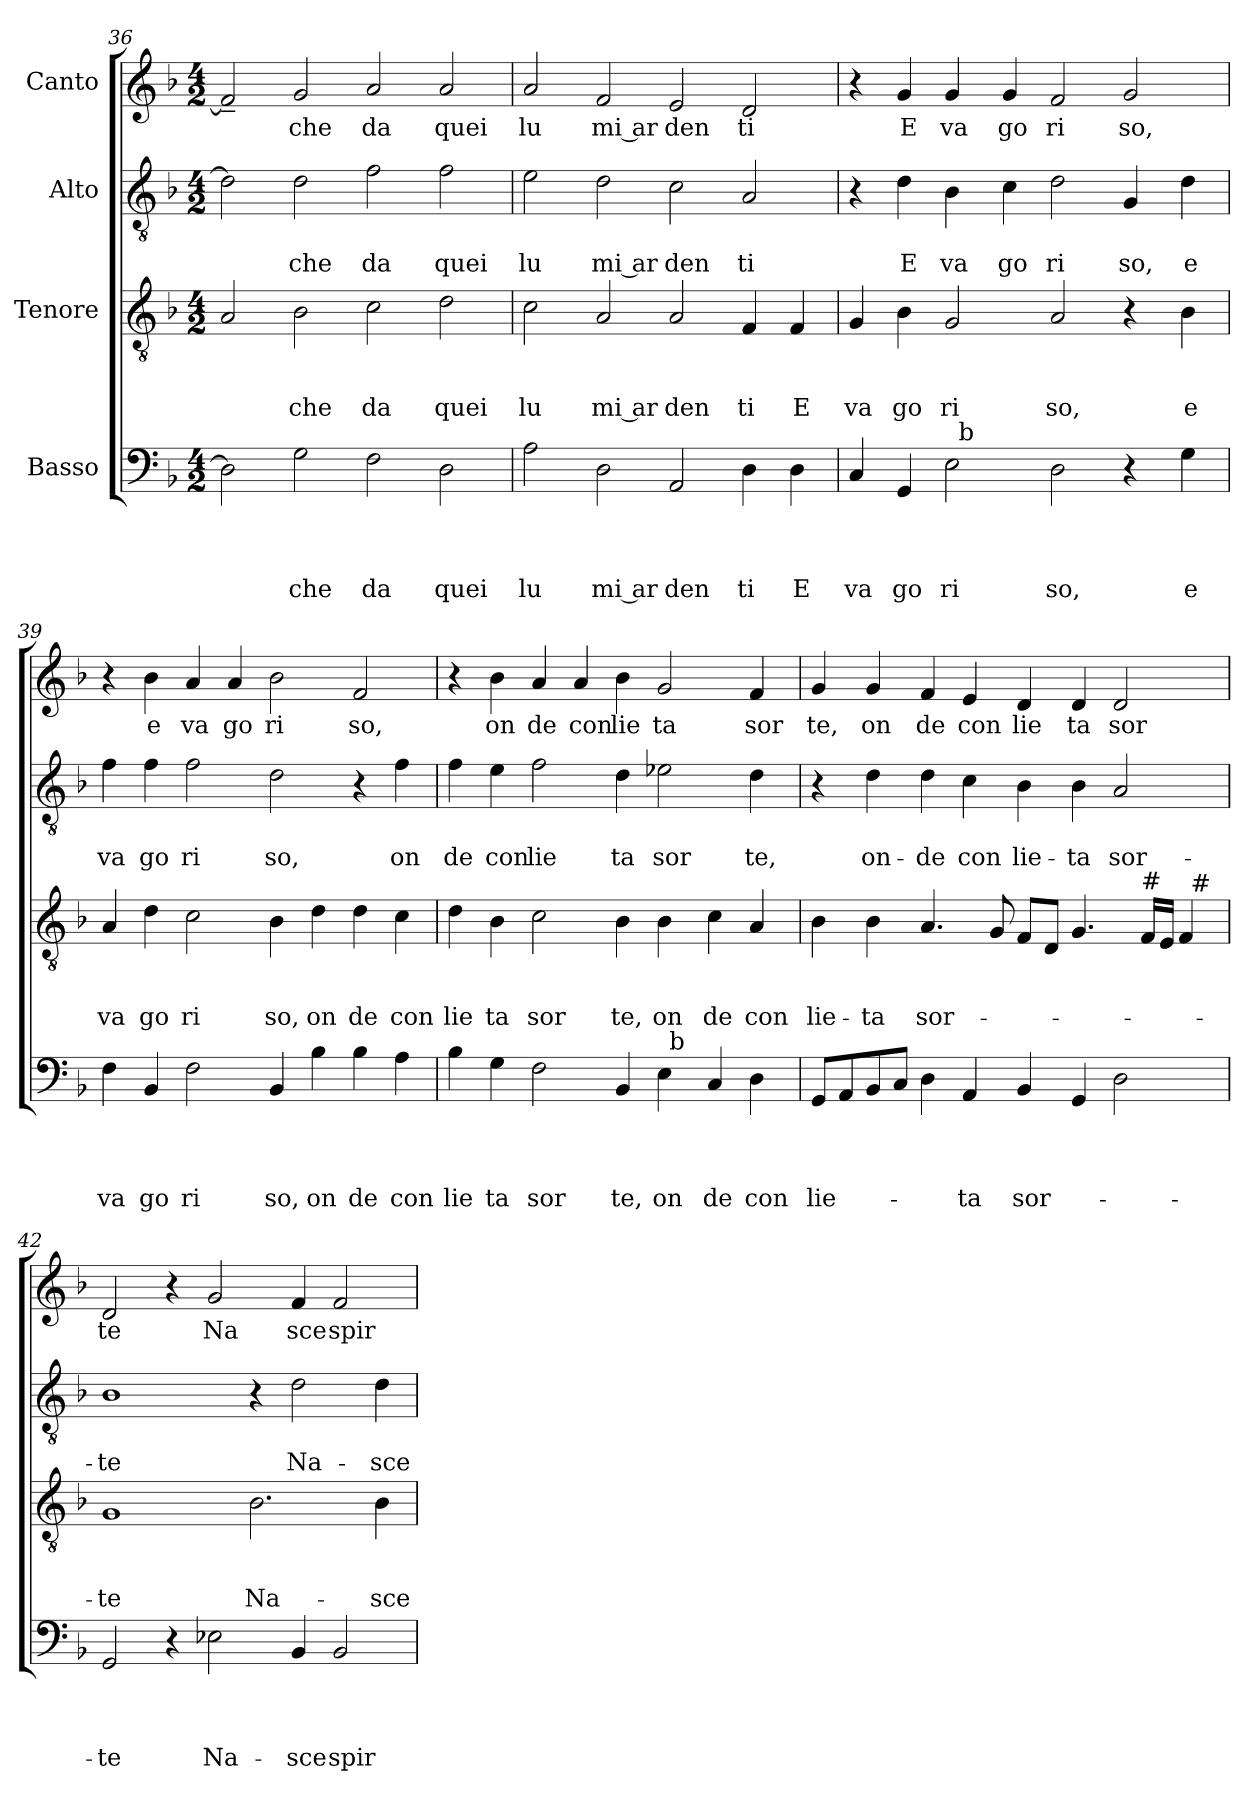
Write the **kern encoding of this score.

**kern	**text	**text	**text	**text	**kern	**text	**text	**text	**kern	**text	**text	**kern	**text
*part4	*part4	*part4	*part4	*part4	*part3	*part3	*part3	*part3	*part2	*part2	*part2	*part1	*part1
*staff4	*staff4	*staff4	*staff4	*staff4	*staff3	*staff3	*staff3	*staff3	*staff2	*staff2	*staff2	*staff1	*staff1
*I"Basso	*	*	*	*	*I"Tenore	*	*	*	*I"Alto	*	*	*I"Canto	*
!!LO:PB:g=z
*clefF4	*	*	*	*	*clefGv2	*	*	*	*clefGv2	*	*	*clefG2	*
*ITrd-3c-5	*	*	*	*	*	*	*	*	*ITrd-3c-5	*	*	*ITrd-3c-5	*
*k[b-e-]	*	*	*	*	*k[b-]	*	*	*	*k[b-e-]	*	*	*k[b-e-]	*
*B-:	*	*	*	*	*F:	*	*	*	*B-:	*	*	*B-:	*
*M4/2	*	*	*	*	*M4/2	*	*	*	*M4/2	*	*	*M4/2	*
=36	=36	=36	=36	=36	=36	=36	=36	=36	=36	=36	=36	=36	=36
2G\]	.	.	.	.	2A/	.	.	.	2g\]	.	.	2b~</]	.
!	!	!	!	!LO:LY:b	!	!	!	!LO:LY:b	!	!	!LO:LY:b	!	!LO:LY:b
2c\	.	.	.	che	2B-\	.	.	che	2g\	.	che	2cc/	che
!	!	!	!	!LO:LY:b	!	!	!	!LO:LY:b	!	!	!LO:LY:b	!	!LO:LY:b
2B-\	.	.	.	da	2c\	.	.	da	2b-\	.	da	2dd/	da
!	!	!	!	!LO:LY:b	!	!	!	!LO:LY:b	!	!	!LO:LY:b	!	!LO:LY:b
2G\	.	.	.	quei	2d\	.	.	quei	2b-\	.	quei	2dd/	quei
=37	=37	=37	=37	=37	=37	=37	=37	=37	=37	=37	=37	=37	=37
!	!	!	!	!LO:LY:b	!	!	!	!LO:LY:b	!	!	!LO:LY:b	!	!LO:LY:b
2d\	.	.	.	lu	2c\	.	.	lu	2a\	.	lu	2dd/	lu
!	!	!	!	!LO:LY:b:rj	!	!	!	!LO:LY:b:rj	!	!	!LO:LY:b:rj	!	!LO:LY:b:rj
2G\	.	.	.	mi ar	2A/	.	.	mi ar	2g\	.	mi ar	2b-/	mi ar
!	!	!	!	!LO:LY:b	!	!	!	!LO:LY:b	!	!	!LO:LY:b	!	!LO:LY:b
2D/	.	.	.	den	2A/	.	.	den	2f\	.	den	2a/	den
!	!	!	!	!LO:LY:b	!	!	!	!LO:LY:b	!	!	!LO:LY:b	!	!LO:LY:b
4G\	.	.	.	ti	4F/	.	.	ti	2d/	.	ti	2g/	ti
!	!	!	!	!LO:LY:b	!	!	!	!LO:LY:b	!	!	!	!	!
4G\	.	.	.	E	4F/	.	.	E	.	.	.	.	.
=38	=38	=38	=38	=38	=38	=38	=38	=38	=38	=38	=38	=38	=38
!	!	!	!	!LO:LY:b	!	!	!	!LO:LY:b	!	!	!	!	!
*^	*	*	*	*	*	*	*	*	*	*	*	*	*
4F/	2ryy	.	.	.	va	4G/	.	.	va	4r	.	.	4r	.
!	!	!	!	!	!LO:LY:b	!	!	!	!LO:LY:b	!	!	!LO:LY:b	!	!LO:LY:b
4C/	.	.	.	.	go	4B-\	.	.	go	4g\	.	E	4cc/	E
!	!	!	!	!	!LO:LY:b	!	!	!	!LO:LY:b	!	!	!LO:LY:b	!	!LO:LY:b
2A\	32ryy	.	.	.	ri	2G/	.	.	ri	4e-\	.	va	4cc/	va
!	!LO:TX:a:t=b	!	!	!	!	!	!	!	!	!	!	!	!	!
.	1ryy	.	.	.	.	.	.	.	.	.	.	.	.	.
!	!	!	!	!	!	!	!	!	!	!	!	!LO:LY:b	!	!LO:LY:b
.	.	.	.	.	.	.	.	.	.	4f\	.	go	4cc/	go
!	!	!	!	!	!LO:LY:b	!	!	!	!LO:LY:b	!	!	!LO:LY:b	!	!LO:LY:b
2G\	.	.	.	.	so,	2A/	.	.	so,	2g\	.	ri	2b-/	ri
!	!	!	!	!	!	!	!	!	!	!	!	!LO:LY:b	!	!LO:LY:b
4r	.	.	.	.	.	4r	.	.	.	4c/	.	so,	2cc/	so,
.	4...ryy	.	.	.	.	.	.	.	.	.	.	.	.	.
!	!	!	!	!	!LO:LY:b	!	!	!	!LO:LY:b	!	!	!LO:LY:b	!	!
4c\	.	.	.	.	e	4B-\	.	.	e	4g\	.	e	.	.
=39	=39	=39	=39	=39	=39	=39	=39	=39	=39	=39	=39	=39	=39	=39
!	!	!	!	!	!LO:LY:b	!	!	!	!LO:LY:b	!	!	!LO:LY:b	!	!
*v	*v	*	*	*	*	*	*	*	*	*	*	*	*	*
4B-\	.	.	.	va	4A/	.	.	va	4b-\	.	va	4r	.
!	!	!	!	!LO:LY:b	!	!	!	!LO:LY:b	!	!	!LO:LY:b	!	!LO:LY:b
4E-/	.	.	.	go	4d\	.	.	go	4b-\	.	go	4ee-\	e
!	!	!	!	!LO:LY:b	!	!	!	!LO:LY:b	!	!	!LO:LY:b	!	!LO:LY:b
2B-\	.	.	.	ri	2c\	.	.	ri	2b-\	.	ri	4dd/	va
!	!	!	!	!	!	!	!	!	!	!	!	!	!LO:LY:b
.	.	.	.	.	.	.	.	.	.	.	.	4dd/	go
!	!	!	!	!LO:LY:b	!	!	!	!LO:LY:b	!	!	!LO:LY:b	!	!LO:LY:b
4E-/	.	.	.	so,	4B-\	.	.	so,	2g\	.	so,	2ee-\	ri
!	!	!	!	!LO:LY:b	!	!	!	!LO:LY:b	!	!	!	!	!
4e-\	.	.	.	on	4d\	.	.	on	.	.	.	.	.
!	!	!	!	!LO:LY:b	!	!	!	!LO:LY:b	!	!	!	!	!LO:LY:b
4e-\	.	.	.	de	4d\	.	.	de	4r	.	.	2b-/	so,
!	!	!	!	!LO:LY:b	!	!	!	!LO:LY:b	!	!	!LO:LY:b	!	!
4d\	.	.	.	con	4c\	.	.	con	4b-\	.	on	.	.
=40	=40	=40	=40	=40	=40	=40	=40	=40	=40	=40	=40	=40	=40
!	!	!	!	!LO:LY:b	!	!	!	!LO:LY:b	!	!	!LO:LY:b	!	!
*^	*	*	*	*	*	*	*	*	*	*	*	*	*
4e-\	1ryy	.	.	.	lie	4d\	.	.	lie	4b-\	.	de	4r	.
!	!	!	!	!	!LO:LY:b	!	!	!	!LO:LY:b	!	!	!LO:LY:b	!	!LO:LY:b
4c\	.	.	.	.	ta	4B-\	.	.	ta	4a\	.	con	4ee-\	on
!	!	!	!	!	!LO:LY:b	!	!	!	!LO:LY:b	!	!	!LO:LY:b	!	!LO:LY:b
2B-\	.	.	.	.	sor	2c\	.	.	sor	2b-\	.	lie	4dd/	de
!	!	!	!	!	!	!	!	!	!	!	!	!	!	!LO:LY:b
.	.	.	.	.	.	.	.	.	.	.	.	.	4dd/	con
!	!	!	!	!	!LO:LY:b	!	!	!	!LO:LY:b	!	!	!LO:LY:b	!	!LO:LY:b
4E-/	4ryy	.	.	.	te,	4B-\	.	.	te,	4g\	.	ta	4ee-\	lie
!	!	!	!	!	!LO:LY:b	!	!	!	!LO:LY:b	!	!	!LO:LY:b	!	!LO:LY:b
4A\	32ryy	.	.	.	on	4B-\	.	.	on	2a-X\	.	sor	2cc/	ta
!	!LO:TX:a:t=b	!	!	!	!	!	!	!	!	!	!	!	!	!
.	2ryy	.	.	.	.	.	.	.	.	.	.	.	.	.
!	!	!	!	!	!LO:LY:b	!	!	!	!LO:LY:b	!	!	!	!	!
4F/	.	.	.	.	de	4c\	.	.	de	.	.	.	.	.
!	!	!	!	!	!LO:LY:b	!	!	!	!LO:LY:b	!	!	!LO:LY:b	!	!LO:LY:b
4G\	.	.	.	.	con	4A/	.	.	con	4g\	.	te,	4b-/	sor
.	8..ryy	.	.	.	.	.	.	.	.	.	.	.	.	.
!!LO:LB:g=z
=41	=41	=41	=41	=41	=41	=41	=41	=41	=41	=41	=41	=41	=41	=41
!	!	!	!	!	!LO:LY:b	!	!	!	!LO:LY:b	!	!	!	!	!LO:LY:b
*v	*v	*	*	*	*	*^	*	*	*	*	*	*	*	*
8C/L	.	.	.	lie-	4B-\	1ryy	.	.	lie-	4r	.	.	4cc/	te,
8D/	.	.	.	.	.	.	.	.	.	.	.	.	.	.
!	!	!	!	!	!	!	!	!	!LO:LY:b	!	!	!LO:LY:b	!	!LO:LY:b
8E-/	.	.	.	.	4B-\	.	.	.	-ta	4g\	.	on-	4cc/	on
8F/J	.	.	.	.	.	.	.	.	.	.	.	.	.	.
!	!	!	!	!	!	!	!	!	!LO:LY:b	!	!	!LO:LY:b	!	!LO:LY:b
4G\	.	.	.	.	4.A/	.	.	.	sor-	4g\	.	-de	4b-/	de
!	!	!	!	!LO:LY:b	!	!	!	!	!	!	!	!LO:LY:b	!	!LO:LY:b
4D/	.	.	.	-ta	.	.	.	.	.	4f\	.	con	4a/	con
.	.	.	.	.	8G/	.	.	.	.	.	.	.	.	.
!	!	!	!	!LO:LY:b	!	!	!	!	!	!	!	!LO:LY:b	!	!LO:LY:b
4E-/	.	.	.	sor-	8F/L	2ryy	.	.	.	4e-\	.	lie-	4g/	lie
.	.	.	.	.	8D/J	.	.	.	.	.	.	.	.	.
!	!	!	!	!	!	!	!	!	!	!	!	!LO:LY:b	!	!LO:LY:b
4C/	.	.	.	.	4.G/	.	.	.	.	4e-\	.	-ta	4g/	ta
!	!	!	!	!	!	!	!	!	!	!	!	!LO:LY:b	!	!LO:LY:b
2G\	.	.	.	.	.	4ryy	.	.	.	2d/	.	sor-	2g/	sor
!	!	!	!	!	!LO:TX:a:t=#	!	!	!	!	!	!	!	!	!
.	.	.	.	.	16F/LL	.	.	.	.	.	.	.	.	.
.	.	.	.	.	16E/JJ	.	.	.	.	.	.	.	.	.
.	.	.	.	.	4F/	32ryy	.	.	.	.	.	.	.	.
!	!	!	!	!	!	!LO:TX:a:t=#	!	!	!	!	!	!	!	!
.	.	.	.	.	.	8..ryy	.	.	.	.	.	.	.	.
=42	=42	=42	=42	=42	=42	=42	=42	=42	=42	=42	=42	=42	=42	=42
!	!	!	!	!LO:LY:b	!	!	!	!	!LO:LY:b	!	!	!LO:LY:b	!	!LO:LY:b
*	*	*	*	*	*v	*v	*	*	*	*	*	*	*	*
2C/	.	.	.	-te	1G	.	.	-te	1e-	.	-te	2g/	te
4r	.	.	.	.	.	.	.	.	.	.	.	4r	.
!	!	!	!	!LO:LY:b	!	!	!	!	!	!	!	!	!LO:LY:b
2A-X\	.	.	.	Na-	.	.	.	.	.	.	.	2cc/	Na
!	!	!	!	!	!	!	!	!LO:LY:b	!	!	!	!	!
.	.	.	.	.	2.B-\	.	.	Na-	4r	.	.	.	.
!	!	!	!	!LO:LY:b	!	!	!	!	!	!	!LO:LY:b	!	!LO:LY:b
4E-/	.	.	.	-sce	.	.	.	.	2g\	.	Na-	4b-/	sce
!	!	!	!	!LO:LY:b	!	!	!	!	!	!	!	!	!LO:LY:b
2E-/	.	.	.	spir-	.	.	.	.	.	.	.	2b-/	spir
!	!	!	!	!	!	!	!	!LO:LY:b	!	!	!LO:LY:b	!	!
.	.	.	.	.	4B-\	.	.	-sce	4g\	.	-sce	.	.
=	=	=	=	=	=	=	=	=	=	=	=	=	=
*-	*-	*-	*-	*-	*-	*-	*-	*-	*-	*-	*-	*-	*-
